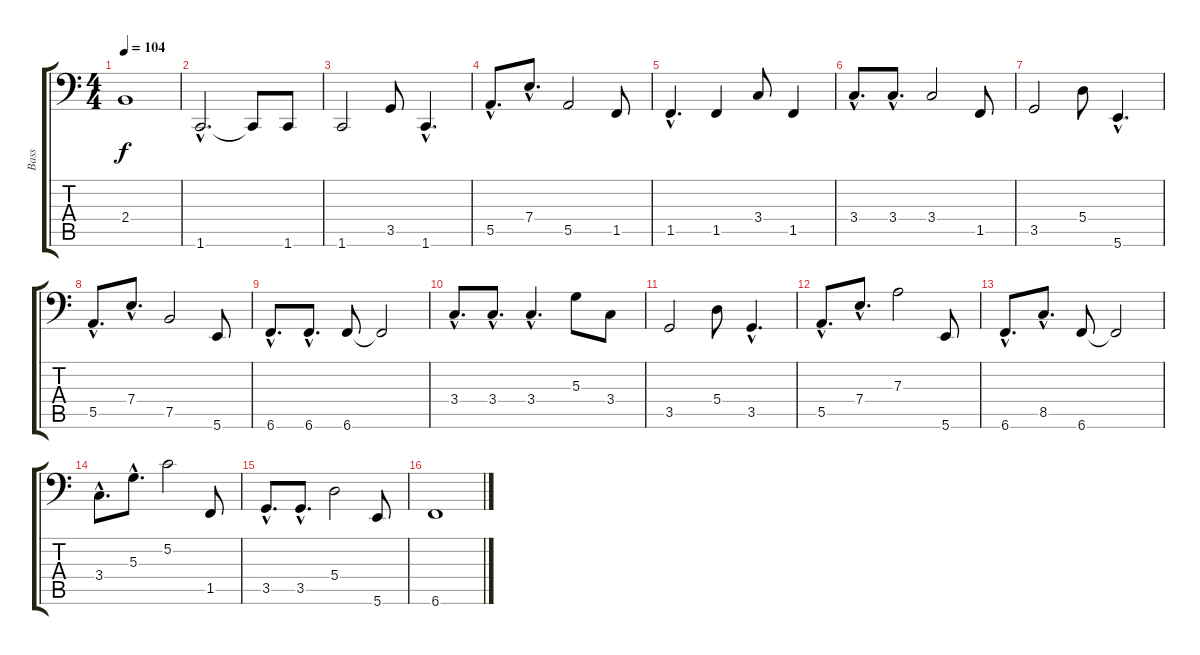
\track ("Bass" "Bass") {instrument electricbassfinger}
\staff {score tabs}
\tuning (C3 G2 D2 A1 E1 B0) {hide}
\ts (4 4)
\tempo 104
\clef f4
\ks c
2.4.1{dy f} |
1.6{hac}.2{d} 1.6{t}.8 1.6.8 |
1.6.2 3.5.8 1.6{hac}.4{d} |
5.5{hac}.8{d} 7.4{hac}.8{d} 5.5.2 1.5.8 |
1.5{hac}.4{d} 1.5.4 3.4.8 1.5.4 |
3.4{hac}.8{d} 3.4{hac}.8{d} 3.4.2 1.5.8 |
3.5.2 5.4.8 5.6{hac}.4{d} |
5.5{hac}.8{d} 7.4{hac}.8{d} 7.5.2 5.6.8 |
6.6{hac}.8{d} 6.6{hac}.8{d} 6.6.8 6.6{t}.2 |
3.4{hac}.8{d} 3.4{hac}.8{d} 3.4{hac}.4{d} 5.3.8 3.4.8 |
3.5.2 5.4.8 3.5{hac}.4{d} |
5.5{hac}.8{d} 7.4{hac}.8{d} 7.3.2 5.6.8 |
6.6{hac}.8{d} 8.5{hac}.8{d} 6.6.8 6.6{t}.2 |
3.4{hac}.8{d} 5.3{hac}.8{d} 5.2.2 1.5.8 |
3.5{hac}.8{d} 3.5{hac}.8{d} 5.4.2 5.6.8 |
6.6.1
